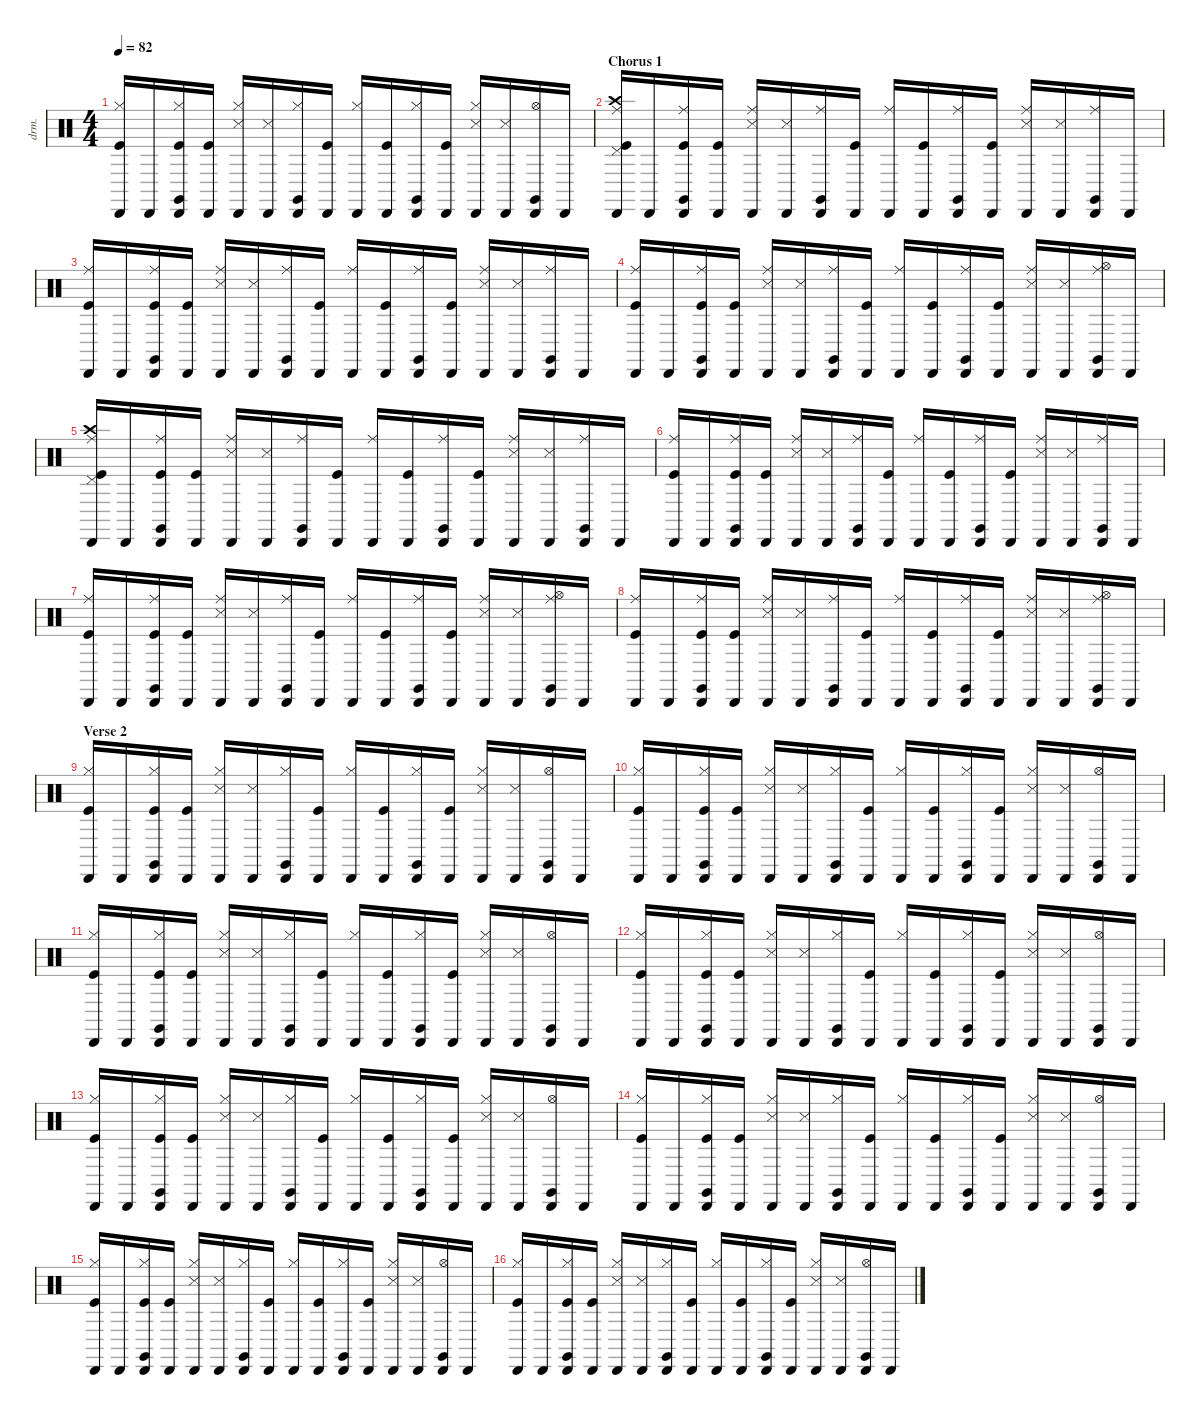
\defaultSystemsLayout 4
\hideDynamics
\bracketExtendMode nobrackets
\track ("Drums (phil)" "drm.") {instrument percussion}
\staff {score}
\articulation defaults
\ts (4 4)
\tempo 82
\clef neutral
\ks c
("Hi-Hat (closed)" "Cabasa (hit)" "Kick (hit)").16{dy f} "Cabasa (hit)".16{dy mp} ("Hi-Hat (closed)" "Cabasa (hit)" "Claves (hit)" "Kick (hit)").16{dy f} ("Cabasa (hit)" "Kick (hit)").16{dy mp} ("Hi-Hat (closed)" "Cabasa (hit)" "Snare (side stick) 3").16{dy f} ("Cabasa (hit)" "Snare (side stick) 3").16{dy mp} ("Hi-Hat (closed)" "Cabasa (hit)" "Claves (hit)").16{dy f} ("Cabasa (hit)" "Kick (hit)").16{dy mp} ("Hi-Hat (closed)" "Cabasa (hit)").16{dy f} ("Cabasa (hit)" "Kick (hit)").16{dy mp} ("Hi-Hat (closed)" "Cabasa (hit)" "Claves (hit)").16{dy f} ("Cabasa (hit)" "Kick (hit)").16{dy mp} ("Hi-Hat (closed)" "Cabasa (hit)" "Snare (side stick) 3").16{dy f} ("Cabasa (hit)" "Snare (side stick) 3").16{dy mp} ("Hi-Hat (open)" "Cabasa (hit)" "Claves (hit)").16{dy f} "Cabasa (hit)".16{dy mp} |
\section ("" "Chorus 1")
("Ride (middle)" "Cabasa (hit)" "Crash high (hit)" "Pedal Hi-Hat (hit)" "Kick (hit)").16{dy f} "Cabasa (hit)".16{dy mp} ("Ride (middle)" "Cabasa (hit)" "Claves (hit)" "Kick (hit)").16{dy f} ("Cabasa (hit)" "Kick (hit)").16{dy mp} ("Ride (middle)" "Cabasa (hit)" "Snare (side stick) 3").16{dy f} ("Cabasa (hit)" "Snare (side stick) 3").16{dy mp} ("Ride (middle)" "Cabasa (hit)" "Claves (hit)").16{dy f} ("Cabasa (hit)" "Kick (hit)").16{dy mp} ("Ride (middle)" "Cabasa (hit)").16{dy f} ("Cabasa (hit)" "Kick (hit)").16{dy mp} ("Ride (middle)" "Cabasa (hit)" "Claves (hit)").16{dy f} ("Cabasa (hit)" "Kick (hit)").16{dy mp} ("Ride (middle)" "Cabasa (hit)" "Snare (side stick) 3").16{dy f} ("Cabasa (hit)" "Snare (side stick) 3").16{dy mp} ("Ride (middle)" "Cabasa (hit)" "Claves (hit)").16{dy f} "Cabasa (hit)".16{dy mp} |
("Ride (middle)" "Cabasa (hit)" "Kick (hit)").16{dy f} "Cabasa (hit)".16{dy mp} ("Ride (middle)" "Cabasa (hit)" "Claves (hit)" "Kick (hit)").16{dy f} ("Cabasa (hit)" "Kick (hit)").16{dy mp} ("Ride (middle)" "Cabasa (hit)" "Snare (side stick) 3").16{dy f} ("Cabasa (hit)" "Snare (side stick) 3").16{dy mp} ("Ride (middle)" "Cabasa (hit)" "Claves (hit)").16{dy f} ("Cabasa (hit)" "Kick (hit)").16{dy mp} ("Ride (middle)" "Cabasa (hit)").16{dy f} ("Cabasa (hit)" "Kick (hit)").16{dy mp} ("Ride (middle)" "Cabasa (hit)" "Claves (hit)").16{dy f} ("Cabasa (hit)" "Kick (hit)").16{dy mp} ("Ride (middle)" "Cabasa (hit)" "Snare (side stick) 3").16{dy f} ("Cabasa (hit)" "Snare (side stick) 3").16{dy mp} ("Ride (middle)" "Cabasa (hit)" "Claves (hit)").16{dy f} "Cabasa (hit)".16{dy mp} |
("Ride (middle)" "Cabasa (hit)" "Kick (hit)").16{dy f} "Cabasa (hit)".16{dy mp} ("Ride (middle)" "Cabasa (hit)" "Claves (hit)" "Kick (hit)").16{dy f} ("Cabasa (hit)" "Kick (hit)").16{dy mp} ("Ride (middle)" "Cabasa (hit)" "Snare (side stick) 3").16{dy f} ("Cabasa (hit)" "Snare (side stick) 3").16{dy mp} ("Ride (middle)" "Cabasa (hit)" "Claves (hit)").16{dy f} ("Cabasa (hit)" "Kick (hit)").16{dy mp} ("Ride (middle)" "Cabasa (hit)").16{dy f} ("Cabasa (hit)" "Kick (hit)").16{dy mp} ("Ride (middle)" "Cabasa (hit)" "Claves (hit)").16{dy f} ("Cabasa (hit)" "Kick (hit)").16{dy mp} ("Ride (middle)" "Cabasa (hit)" "Snare (side stick) 3").16{dy f} ("Cabasa (hit)" "Snare (side stick) 3").16{dy mp} ("Ride (middle)" "Cabasa (hit)" "Claves (hit)" "Hi-Hat (open)").16{dy f} "Cabasa (hit)".16{dy mp} |
("Ride (middle)" "Cabasa (hit)" "Crash high (hit)" "Pedal Hi-Hat (hit)" "Kick (hit)").16{dy f} "Cabasa (hit)".16{dy mp} ("Ride (middle)" "Cabasa (hit)" "Claves (hit)" "Kick (hit)").16{dy f} ("Cabasa (hit)" "Kick (hit)").16{dy mp} ("Ride (middle)" "Cabasa (hit)" "Snare (side stick) 3").16{dy f} ("Cabasa (hit)" "Snare (side stick) 3").16{dy mp} ("Ride (middle)" "Cabasa (hit)" "Claves (hit)").16{dy f} ("Cabasa (hit)" "Kick (hit)").16{dy mp} ("Ride (middle)" "Cabasa (hit)").16{dy f} ("Cabasa (hit)" "Kick (hit)").16{dy mp} ("Ride (middle)" "Cabasa (hit)" "Claves (hit)").16{dy f} ("Cabasa (hit)" "Kick (hit)").16{dy mp} ("Ride (middle)" "Cabasa (hit)" "Snare (side stick) 3").16{dy f} ("Cabasa (hit)" "Snare (side stick) 3").16{dy mp} ("Ride (middle)" "Cabasa (hit)" "Claves (hit)").16{dy f} "Cabasa (hit)".16{dy mp} |
("Ride (middle)" "Cabasa (hit)" "Kick (hit)").16{dy f} "Cabasa (hit)".16{dy mp} ("Ride (middle)" "Cabasa (hit)" "Claves (hit)" "Kick (hit)").16{dy f} ("Cabasa (hit)" "Kick (hit)").16{dy mp} ("Ride (middle)" "Cabasa (hit)" "Snare (side stick) 3").16{dy f} ("Cabasa (hit)" "Snare (side stick) 3").16{dy mp} ("Ride (middle)" "Cabasa (hit)" "Claves (hit)").16{dy f} ("Cabasa (hit)" "Kick (hit)").16{dy mp} ("Ride (middle)" "Cabasa (hit)").16{dy f} ("Cabasa (hit)" "Kick (hit)").16{dy mp} ("Ride (middle)" "Cabasa (hit)" "Claves (hit)").16{dy f} ("Cabasa (hit)" "Kick (hit)").16{dy mp} ("Ride (middle)" "Cabasa (hit)" "Snare (side stick) 3").16{dy f} ("Cabasa (hit)" "Snare (side stick) 3").16{dy mp} ("Ride (middle)" "Cabasa (hit)" "Claves (hit)").16{dy f} "Cabasa (hit)".16{dy mp} |
("Ride (middle)" "Cabasa (hit)" "Kick (hit)").16{dy f} "Cabasa (hit)".16{dy mp} ("Ride (middle)" "Cabasa (hit)" "Claves (hit)" "Kick (hit)").16{dy f} ("Cabasa (hit)" "Kick (hit)").16{dy mp} ("Ride (middle)" "Cabasa (hit)" "Snare (side stick) 3").16{dy f} ("Cabasa (hit)" "Snare (side stick) 3").16{dy mp} ("Ride (middle)" "Cabasa (hit)" "Claves (hit)").16{dy f} ("Cabasa (hit)" "Kick (hit)").16{dy mp} ("Ride (middle)" "Cabasa (hit)").16{dy f} ("Cabasa (hit)" "Kick (hit)").16{dy mp} ("Ride (middle)" "Cabasa (hit)" "Claves (hit)").16{dy f} ("Cabasa (hit)" "Kick (hit)").16{dy mp} ("Ride (middle)" "Cabasa (hit)" "Snare (side stick) 3").16{dy f} ("Cabasa (hit)" "Snare (side stick) 3").16{dy mp} ("Ride (middle)" "Cabasa (hit)" "Claves (hit)" "Hi-Hat (open)").16{dy f} "Cabasa (hit)".16{dy mp} |
("Ride (middle)" "Cabasa (hit)" "Kick (hit)").16{dy f} "Cabasa (hit)".16{dy mp} ("Ride (middle)" "Cabasa (hit)" "Claves (hit)" "Kick (hit)").16{dy f} ("Cabasa (hit)" "Kick (hit)").16{dy mp} ("Ride (middle)" "Cabasa (hit)" "Snare (side stick) 3").16{dy f} ("Cabasa (hit)" "Snare (side stick) 3").16{dy mp} ("Ride (middle)" "Cabasa (hit)" "Claves (hit)").16{dy f} ("Cabasa (hit)" "Kick (hit)").16{dy mp} ("Ride (middle)" "Cabasa (hit)").16{dy f} ("Cabasa (hit)" "Kick (hit)").16{dy mp} ("Ride (middle)" "Cabasa (hit)" "Claves (hit)").16{dy f} ("Cabasa (hit)" "Kick (hit)").16{dy mp} ("Ride (middle)" "Cabasa (hit)" "Snare (side stick) 3").16{dy f} ("Cabasa (hit)" "Snare (side stick) 3").16{dy mp} ("Ride (middle)" "Cabasa (hit)" "Claves (hit)" "Hi-Hat (open)").16{dy f} "Cabasa (hit)".16{dy mp} |
\section ("" "Verse 2")
("Hi-Hat (closed)" "Cabasa (hit)" "Kick (hit)").16{dy f} "Cabasa (hit)".16{dy mp} ("Hi-Hat (closed)" "Cabasa (hit)" "Claves (hit)" "Kick (hit)").16{dy f} ("Cabasa (hit)" "Kick (hit)").16{dy mp} ("Hi-Hat (closed)" "Cabasa (hit)" "Snare (side stick) 3").16{dy f} ("Cabasa (hit)" "Snare (side stick) 3").16{dy mp} ("Hi-Hat (closed)" "Cabasa (hit)" "Claves (hit)").16{dy f} ("Cabasa (hit)" "Kick (hit)").16{dy mp} ("Hi-Hat (closed)" "Cabasa (hit)").16{dy f} ("Cabasa (hit)" "Kick (hit)").16{dy mp} ("Hi-Hat (closed)" "Cabasa (hit)" "Claves (hit)").16{dy f} ("Cabasa (hit)" "Kick (hit)").16{dy mp} ("Hi-Hat (closed)" "Cabasa (hit)" "Snare (side stick) 3").16{dy f} ("Cabasa (hit)" "Snare (side stick) 3").16{dy mp} ("Hi-Hat (open)" "Cabasa (hit)" "Claves (hit)").16{dy f} "Cabasa (hit)".16{dy mp} |
("Hi-Hat (closed)" "Cabasa (hit)" "Kick (hit)").16{dy f} "Cabasa (hit)".16{dy mp} ("Hi-Hat (closed)" "Cabasa (hit)" "Claves (hit)" "Kick (hit)").16{dy f} ("Cabasa (hit)" "Kick (hit)").16{dy mp} ("Hi-Hat (closed)" "Cabasa (hit)" "Snare (side stick) 3").16{dy f} ("Cabasa (hit)" "Snare (side stick) 3").16{dy mp} ("Hi-Hat (closed)" "Cabasa (hit)" "Claves (hit)").16{dy f} ("Cabasa (hit)" "Kick (hit)").16{dy mp} ("Hi-Hat (closed)" "Cabasa (hit)").16{dy f} ("Cabasa (hit)" "Kick (hit)").16{dy mp} ("Hi-Hat (closed)" "Cabasa (hit)" "Claves (hit)").16{dy f} ("Cabasa (hit)" "Kick (hit)").16{dy mp} ("Hi-Hat (closed)" "Cabasa (hit)" "Snare (side stick) 3").16{dy f} ("Cabasa (hit)" "Snare (side stick) 3").16{dy mp} ("Hi-Hat (open)" "Cabasa (hit)" "Claves (hit)").16{dy f} "Cabasa (hit)".16{dy mp} |
("Hi-Hat (closed)" "Cabasa (hit)" "Kick (hit)").16{dy f} "Cabasa (hit)".16{dy mp} ("Hi-Hat (closed)" "Cabasa (hit)" "Claves (hit)" "Kick (hit)").16{dy f} ("Cabasa (hit)" "Kick (hit)").16{dy mp} ("Hi-Hat (closed)" "Cabasa (hit)" "Snare (side stick) 3").16{dy f} ("Cabasa (hit)" "Snare (side stick) 3").16{dy mp} ("Hi-Hat (closed)" "Cabasa (hit)" "Claves (hit)").16{dy f} ("Cabasa (hit)" "Kick (hit)").16{dy mp} ("Hi-Hat (closed)" "Cabasa (hit)").16{dy f} ("Cabasa (hit)" "Kick (hit)").16{dy mp} ("Hi-Hat (closed)" "Cabasa (hit)" "Claves (hit)").16{dy f} ("Cabasa (hit)" "Kick (hit)").16{dy mp} ("Hi-Hat (closed)" "Cabasa (hit)" "Snare (side stick) 3").16{dy f} ("Cabasa (hit)" "Snare (side stick) 3").16{dy mp} ("Hi-Hat (open)" "Cabasa (hit)" "Claves (hit)").16{dy f} "Cabasa (hit)".16{dy mp} |
("Hi-Hat (closed)" "Cabasa (hit)" "Kick (hit)").16{dy f} "Cabasa (hit)".16{dy mp} ("Hi-Hat (closed)" "Cabasa (hit)" "Claves (hit)" "Kick (hit)").16{dy f} ("Cabasa (hit)" "Kick (hit)").16{dy mp} ("Hi-Hat (closed)" "Cabasa (hit)" "Snare (side stick) 3").16{dy f} ("Cabasa (hit)" "Snare (side stick) 3").16{dy mp} ("Hi-Hat (closed)" "Cabasa (hit)" "Claves (hit)").16{dy f} ("Cabasa (hit)" "Kick (hit)").16{dy mp} ("Hi-Hat (closed)" "Cabasa (hit)").16{dy f} ("Cabasa (hit)" "Kick (hit)").16{dy mp} ("Hi-Hat (closed)" "Cabasa (hit)" "Claves (hit)").16{dy f} ("Cabasa (hit)" "Kick (hit)").16{dy mp} ("Hi-Hat (closed)" "Cabasa (hit)" "Snare (side stick) 3").16{dy f} ("Cabasa (hit)" "Snare (side stick) 3").16{dy mp} ("Hi-Hat (open)" "Cabasa (hit)" "Claves (hit)").16{dy f} "Cabasa (hit)".16{dy mp} |
("Hi-Hat (closed)" "Cabasa (hit)" "Kick (hit)").16{dy f} "Cabasa (hit)".16{dy mp} ("Hi-Hat (closed)" "Cabasa (hit)" "Claves (hit)" "Kick (hit)").16{dy f} ("Cabasa (hit)" "Kick (hit)").16{dy mp} ("Hi-Hat (closed)" "Cabasa (hit)" "Snare (side stick) 3").16{dy f} ("Cabasa (hit)" "Snare (side stick) 3").16{dy mp} ("Hi-Hat (closed)" "Cabasa (hit)" "Claves (hit)").16{dy f} ("Cabasa (hit)" "Kick (hit)").16{dy mp} ("Hi-Hat (closed)" "Cabasa (hit)").16{dy f} ("Cabasa (hit)" "Kick (hit)").16{dy mp} ("Hi-Hat (closed)" "Cabasa (hit)" "Claves (hit)").16{dy f} ("Cabasa (hit)" "Kick (hit)").16{dy mp} ("Hi-Hat (closed)" "Cabasa (hit)" "Snare (side stick) 3").16{dy f} ("Cabasa (hit)" "Snare (side stick) 3").16{dy mp} ("Hi-Hat (open)" "Cabasa (hit)" "Claves (hit)").16{dy f} "Cabasa (hit)".16{dy mp} |
("Hi-Hat (closed)" "Cabasa (hit)" "Kick (hit)").16{dy f} "Cabasa (hit)".16{dy mp} ("Hi-Hat (closed)" "Cabasa (hit)" "Claves (hit)" "Kick (hit)").16{dy f} ("Cabasa (hit)" "Kick (hit)").16{dy mp} ("Hi-Hat (closed)" "Cabasa (hit)" "Snare (side stick) 3").16{dy f} ("Cabasa (hit)" "Snare (side stick) 3").16{dy mp} ("Hi-Hat (closed)" "Cabasa (hit)" "Claves (hit)").16{dy f} ("Cabasa (hit)" "Kick (hit)").16{dy mp} ("Hi-Hat (closed)" "Cabasa (hit)").16{dy f} ("Cabasa (hit)" "Kick (hit)").16{dy mp} ("Hi-Hat (closed)" "Cabasa (hit)" "Claves (hit)").16{dy f} ("Cabasa (hit)" "Kick (hit)").16{dy mp} ("Hi-Hat (closed)" "Cabasa (hit)" "Snare (side stick) 3").16{dy f} ("Cabasa (hit)" "Snare (side stick) 3").16{dy mp} ("Hi-Hat (open)" "Cabasa (hit)" "Claves (hit)").16{dy f} "Cabasa (hit)".16{dy mp} |
("Hi-Hat (closed)" "Cabasa (hit)" "Kick (hit)").16{dy f} "Cabasa (hit)".16{dy mp} ("Hi-Hat (closed)" "Cabasa (hit)" "Claves (hit)" "Kick (hit)").16{dy f} ("Cabasa (hit)" "Kick (hit)").16{dy mp} ("Hi-Hat (closed)" "Cabasa (hit)" "Snare (side stick) 3").16{dy f} ("Cabasa (hit)" "Snare (side stick) 3").16{dy mp} ("Hi-Hat (closed)" "Cabasa (hit)" "Claves (hit)").16{dy f} ("Cabasa (hit)" "Kick (hit)").16{dy mp} ("Hi-Hat (closed)" "Cabasa (hit)").16{dy f} ("Cabasa (hit)" "Kick (hit)").16{dy mp} ("Hi-Hat (closed)" "Cabasa (hit)" "Claves (hit)").16{dy f} ("Cabasa (hit)" "Kick (hit)").16{dy mp} ("Hi-Hat (closed)" "Cabasa (hit)" "Snare (side stick) 3").16{dy f} ("Cabasa (hit)" "Snare (side stick) 3").16{dy mp} ("Hi-Hat (open)" "Cabasa (hit)" "Claves (hit)").16{dy f} "Cabasa (hit)".16{dy mp} |
("Hi-Hat (closed)" "Cabasa (hit)" "Kick (hit)").16{dy f} "Cabasa (hit)".16{dy mp} ("Hi-Hat (closed)" "Cabasa (hit)" "Claves (hit)" "Kick (hit)").16{dy f} ("Cabasa (hit)" "Kick (hit)").16{dy mp} ("Hi-Hat (closed)" "Cabasa (hit)" "Snare (side stick) 3").16{dy f} ("Cabasa (hit)" "Snare (side stick) 3").16{dy mp} ("Hi-Hat (closed)" "Cabasa (hit)" "Claves (hit)").16{dy f} ("Cabasa (hit)" "Kick (hit)").16{dy mp} ("Hi-Hat (closed)" "Cabasa (hit)").16{dy f} ("Cabasa (hit)" "Kick (hit)").16{dy mp} ("Hi-Hat (closed)" "Cabasa (hit)" "Claves (hit)").16{dy f} ("Cabasa (hit)" "Kick (hit)").16{dy mp} ("Hi-Hat (closed)" "Cabasa (hit)" "Snare (side stick) 3").16{dy f} ("Cabasa (hit)" "Snare (side stick) 3").16{dy mp} ("Hi-Hat (open)" "Cabasa (hit)" "Claves (hit)").16{dy f} "Cabasa (hit)".16{dy mp}
